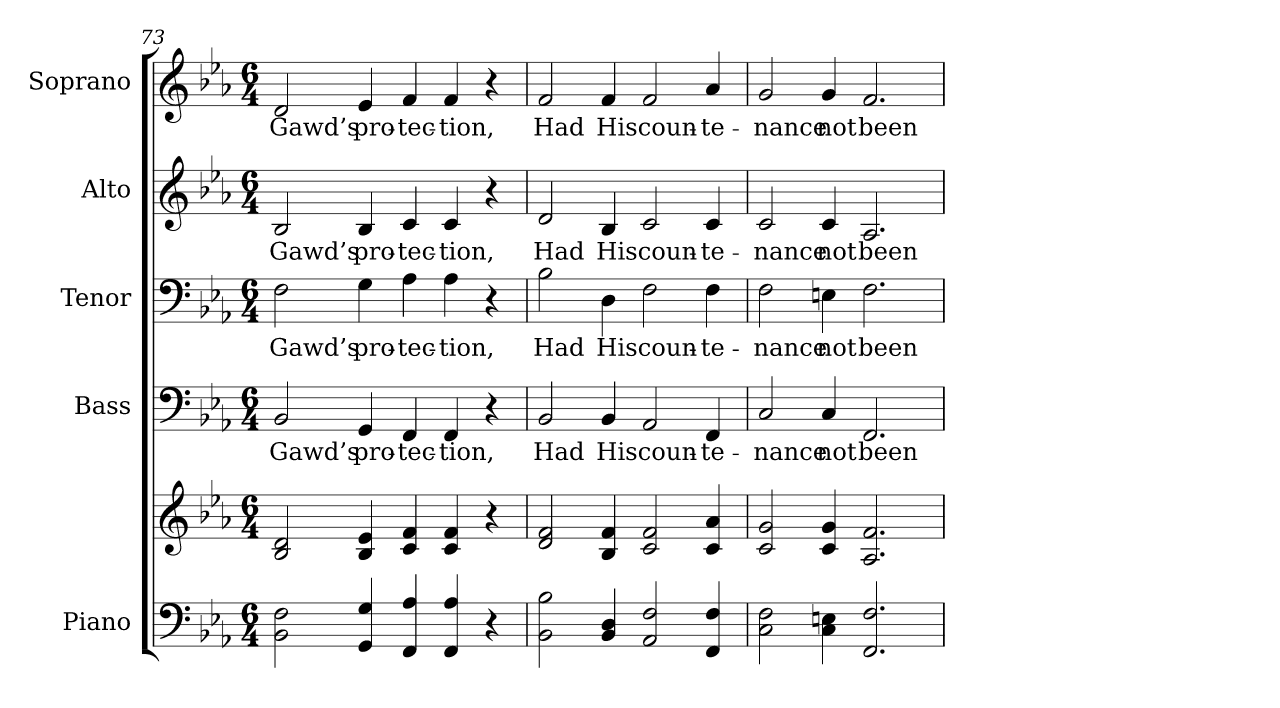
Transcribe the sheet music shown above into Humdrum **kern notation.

**kern	**kern	**kern	**text	**kern	**text	**kern	**text	**kern	**text
*part5	*part5	*part4	*part4	*part3	*part3	*part2	*part2	*part1	*part1
*staff6	*staff5	*staff4	*staff4	*staff3	*staff3	*staff2	*staff2	*staff1	*staff1
*I"Piano	*	*I"Bass	*	*I"Tenor	*	*I"Alto	*	*I"Soprano	*
*I'Pno.	*	*I'B.	*	*I'T.	*	*I'A.	*	*I'S.	*
!!LO:LB:g=z
*clefF4	*clefG2	*clefF4	*	*clefF4	*	*clefG2	*	*clefG2	*
*k[b-e-a-]	*k[b-e-a-]	*k[b-e-a-]	*	*k[b-e-a-]	*	*k[b-e-a-]	*	*k[b-e-a-]	*
*E-:	*E-:	*E-:	*	*E-:	*	*E-:	*	*E-:	*
*M6/4	*M6/4	*M6/4	*	*M6/4	*	*M6/4	*	*M6/4	*
=73	=73	=73	=73	=73	=73	=73	=73	=73	=73
!	!	!	!LO:LY:b:color=#000000	!	!	!	!	!	!
!	!	!	!	!	!LO:LY:b:color=#000000	!	!	!	!
!	!	!	!	!	!	!	!LO:LY:b:color=#000000	!	!
!	!	!	!	!	!	!	!	!	!LO:LY:b:color=#000000
2BB-i\ 2Fi	2B-i/ 2di	2BB-i/	Gawd’s	2Fi\	Gawd’s	2B-i/	Gawd’s	2di/	Gawd’s
!	!	!	!LO:LY:b:color=#000000	!	!	!	!	!	!
!	!	!	!	!	!LO:LY:b:color=#000000	!	!	!	!
!	!	!	!	!	!	!	!LO:LY:b:color=#000000	!	!
!	!	!	!	!	!	!	!	!	!LO:LY:b:color=#000000
4GGi/ 4Gi	4B-i/ 4e-i	4GGi/	pro-	4Gi\	pro-	4B-i/	pro-	4e-i/	pro-
!	!	!	!LO:LY:b:color=#000000	!	!	!	!	!	!
!	!	!	!	!	!LO:LY:b:color=#000000	!	!	!	!
!	!	!	!	!	!	!	!LO:LY:b:color=#000000	!	!
!	!	!	!	!	!	!	!	!	!LO:LY:b:color=#000000
4FFi/ 4A-i	4ci/ 4fi	4FFi/	-tec-	4A-i\	-tec-	4ci/	-tec-	4fi/	-tec-
!	!	!	!LO:LY:b:color=#000000	!	!	!	!	!	!
!	!	!	!	!	!LO:LY:b:color=#000000	!	!	!	!
!	!	!	!	!	!	!	!LO:LY:b:color=#000000	!	!
!	!	!	!	!	!	!	!	!	!LO:LY:b:color=#000000
4FFi/ 4A-i	4ci/ 4fi	4FFi/	-tion,	4A-i\	-tion,	4ci/	-tion,	4fi/	-tion,
4r	4r	4r	.	4r	.	4r	.	4r	.
=74	=74	=74	=74	=74	=74	=74	=74	=74	=74
!	!	!	!LO:LY:b:color=#000000	!	!	!	!	!	!
!	!	!	!	!	!LO:LY:b:color=#000000	!	!	!	!
!	!	!	!	!	!	!	!LO:LY:b:color=#000000	!	!
!	!	!	!	!	!	!	!	!	!LO:LY:b:color=#000000
2BB-i\ 2B-i	2di/ 2fi	2BB-i/	Had	2B-i\	Had	2di/	Had	2fi/	Had
!	!	!	!LO:LY:b:color=#000000	!	!	!	!	!	!
!	!	!	!	!	!LO:LY:b:color=#000000	!	!	!	!
!	!	!	!	!	!	!	!LO:LY:b:color=#000000	!	!
!	!	!	!	!	!	!	!	!	!LO:LY:b:color=#000000
4BB-i/ 4Di	4B-i/ 4fi	4BB-i/	His	4Di\	His	4B-i/	His	4fi/	His
!	!	!	!LO:LY:b:color=#000000	!	!	!	!	!	!
!	!	!	!	!	!LO:LY:b:color=#000000	!	!	!	!
!	!	!	!	!	!	!	!LO:LY:b:color=#000000	!	!
!	!	!	!	!	!	!	!	!	!LO:LY:b:color=#000000
2AA-i/ 2Fi	2ci/ 2fi	2AA-i/	coun-	2Fi\	coun-	2ci/	coun-	2fi/	coun-
!	!	!	!LO:LY:b:color=#000000	!	!	!	!	!	!
!	!	!	!	!	!LO:LY:b:color=#000000	!	!	!	!
!	!	!	!	!	!	!	!LO:LY:b:color=#000000	!	!
!	!	!	!	!	!	!	!	!	!LO:LY:b:color=#000000
4FFi/ 4Fi	4ci/ 4a-i	4FFi/	-te-	4Fi\	-te-	4ci/	-te-	4a-i/	-te-
!!LO:PB:g=z
=75	=75	=75	=75	=75	=75	=75	=75	=75	=75
!	!	!	!LO:LY:b:color=#000000	!	!	!	!	!	!
!	!	!	!	!	!LO:LY:b:color=#000000	!	!	!	!
!	!	!	!	!	!	!	!LO:LY:b:color=#000000	!	!
!	!	!	!	!	!	!	!	!	!LO:LY:b:color=#000000
2Ci\ 2Fi	2ci/ 2gi	2Ci/	-nance	2Fi\	-nance	2ci/	-nance	2gi/	-nance
!	!	!	!LO:LY:b:color=#000000	!	!	!	!	!	!
!	!	!	!	!	!LO:LY:b:color=#000000	!	!	!	!
!	!	!	!	!	!	!	!LO:LY:b:color=#000000	!	!
!	!	!	!	!	!	!	!	!	!LO:LY:b:color=#000000
4Ci\ 4Eni	4ci/ 4gi	4Ci/	not	4Eni\	not	4ci/	not	4gi/	not
!	!	!	!LO:LY:b:color=#000000	!	!	!	!	!	!
!	!	!	!	!	!LO:LY:b:color=#000000	!	!	!	!
!	!	!	!	!	!	!	!LO:LY:b:color=#000000	!	!
!	!	!	!	!	!	!	!	!	!LO:LY:b:color=#000000
2.FFi/ 2.Fi	2.A-i/ 2.fi	2.FFi/	been	2.Fi\	been	2.A-i/	been	2.fi/	been
=	=	=	=	=	=	=	=	=	=
*-	*-	*-	*-	*-	*-	*-	*-	*-	*-
